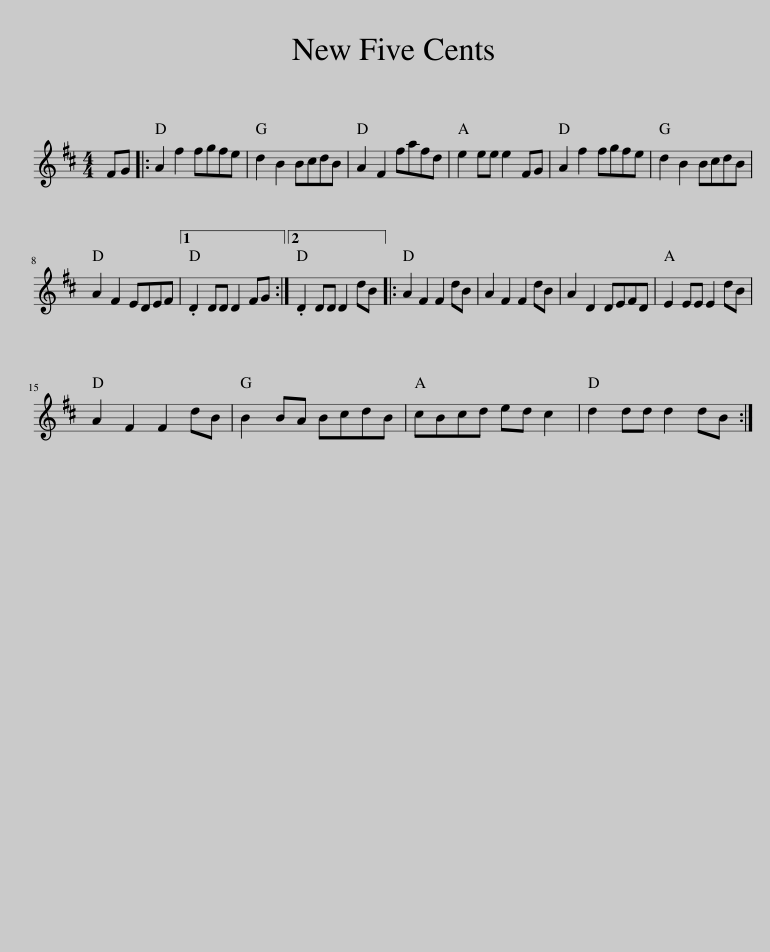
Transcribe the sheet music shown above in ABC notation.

X:1
L:1/8
M:4/4
I:linebreak $
K:D
V:1 treble
V:1
 FG |: A2 f2 fgfe | d2 B2 BcdB | A2 F2 fafd | e2 ee e2 FG | %5
 A2 f2 fgfe | d2 B2 BcdB |$ A2 F2 EDEF |1 .D2 DD D2 FG :|2 .D2 DD D2 dB |: %10
 A2 F2 F2 dB | A2 F2 F2 dB | A2 D2 DEFD | E2 EE E2 dB |$ A2 F2 F2 dB | %15
 B2 BA BcdB | cBcd ed c2 | d2 dd d2 dB :| %18
